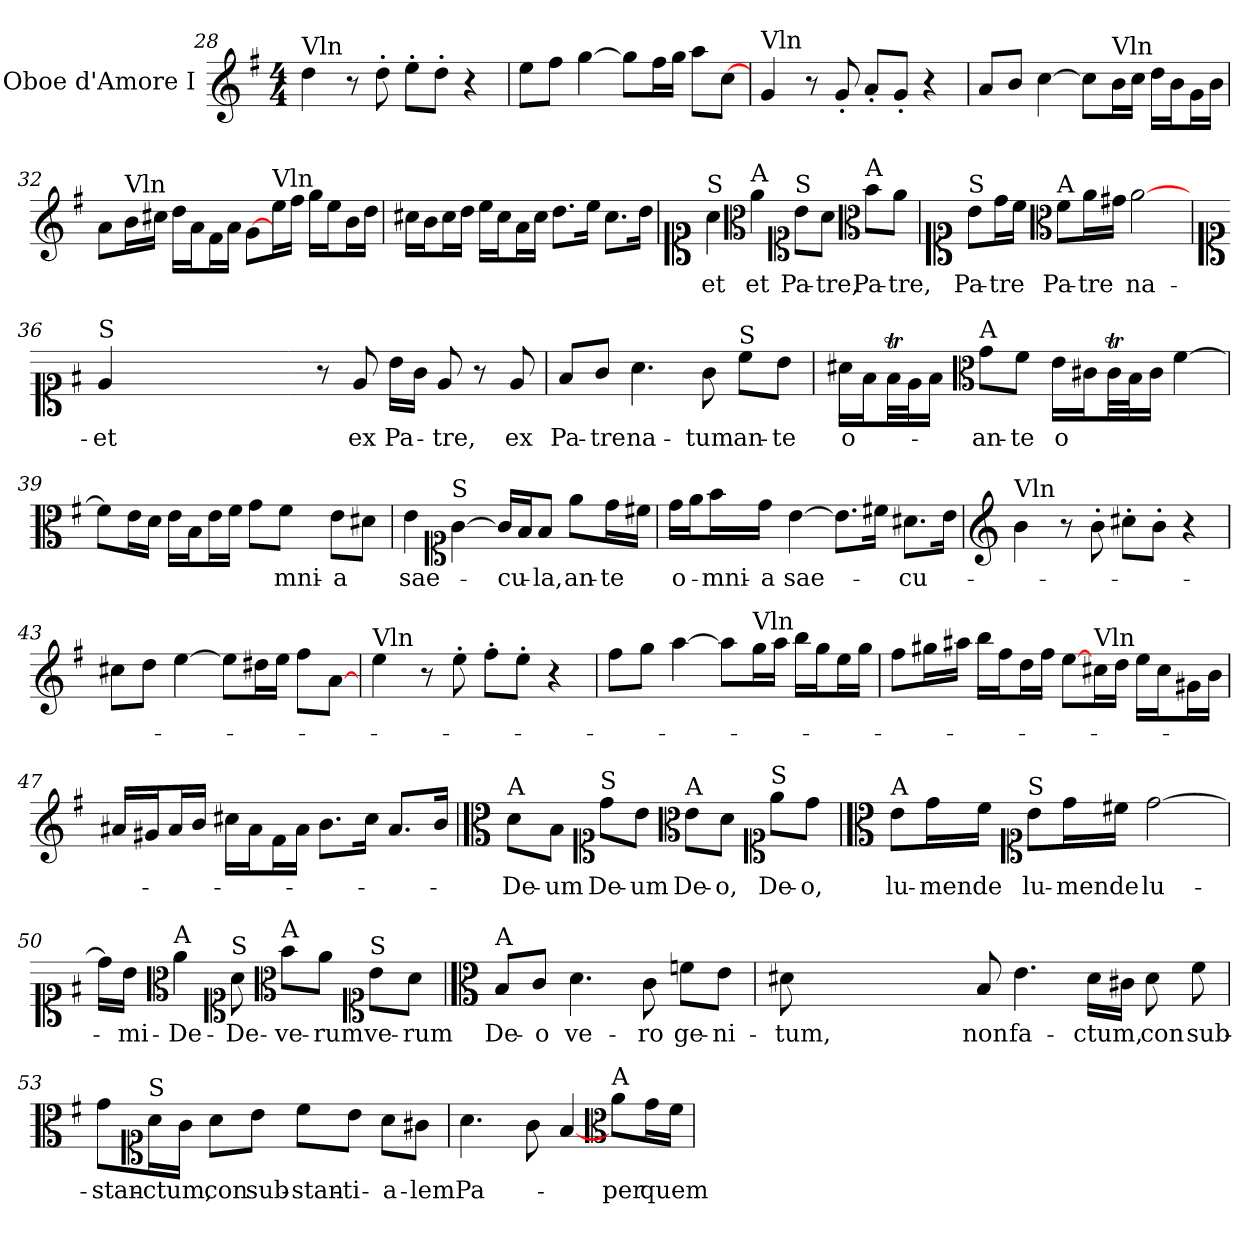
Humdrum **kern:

**kern	**text
*part1	*part1
*staff1	*staff1
*I"Oboe d'Amore I	*
*I'Ob. d'A. I	*
*clefG2	*
*k[f#]	*
*M4/4	*
=28	=28
!LO:TX:a:t=Vln	!
4dd	.
8r	.
8dd'	.
8ee'\L	.
8dd'\J	.
4r	.
=29	=29
8ee\L	.
8ff#\J	.
[4gg	.
8gg\L]	.
16ff#\L	.
16gg\JJ	.
8aa\L	.
[8cc\J	.
=30	=30
!LO:TX:a:t=Vln	!
4g	.
8r	.
8g'	.
8a'/L	.
8g'/J	.
4r	.
=31	=31
8a/L	.
8b/J	.
[4cc	.
8cc\L]	.
!LO:TX:a:t=Vln	!
16b\L	.
16cc\JJ	.
16dd\LL	.
16b\J	.
16g\L	.
16b\JJ	.
=32	=32
8a\L	.
!LO:TX:a:t=Vln	!
16b\L	.
16cc#X\JJ	.
16dd\LL	.
16a\J	.
16f#\L	.
16a\JJ	.
[8g\L	.
!LO:TX:a:t=Vln	!
16ee\L	.
16ff#\JJ	.
16gg\LL	.
16ee\J	.
16b\L	.
16dd\JJ	.
=33	=33
16cc#X\LL	.
16b\J	.
16cc#\L	.
16dd\JJ	.
16ee\LL	.
16cc#\J	.
16a\L	.
16cc#\JJ	.
8.dd\L	.
16ee\Jk	.
8.cc#\L	.
16dd\Jk	.
=34	=34
*clefC1	*
!LO:TX:a:t=S	!
4a	et
*clefC3	*
!LO:TX:a:t=A	!
4a	et
*clefC1	*
!LO:TX:a:t=S	!
8b\L	Pa-
8a\J	-tre,
*clefC3	*
!LO:TX:a:t=A	!
8b\L	Pa-
8a\J	-tre,
=35	=35
*clefC1	*
!LO:TX:a:t=S	!
8b\L	Pa-
16dd\L	-tre
16cc\JJ	.
*clefC3	*
!LO:TX:a:t=A	!
8f#\L	Pa-
16a\L	-tre
16g#X\JJ	.
[2a	na-
=36	=36
*clefC1	*
*^	*
!LO:TX:a:t=S	!	!
4e	1ryy	et
1ryy	.	.
.	1ryy	.
8r	.	.
8e	.	ex
16b\LL	.	Pa-
16g\JJ	.	.
8e	.	-tre,
8r	.	.
8e	.	ex
*v	*v	*
=37	=37
8f#/L	Pa-
8g/J	-tre
4.a	na-
8g	-tum
!LO:TX:a:t=S	!
8cc\L	an-
8b\J	-te
=38	=38
16a#X\LL	o-
16f#\J	.
32f#t\LL	.
32e\J	.
16f#\JJ	.
*clefC3	*
!LO:TX:a:t=A	!
8g\L	an-
8f#\J	-te
16e\LL	o
16c#X\J	.
32c#t\LL	.
32B\J	.
16c#\JJ	.
[4f#	.
=39	=39
8f#\L]	.
16e\L	.
16d\JJ	.
16e\LL	.
16B\J	.
16e\L	.
16f#\JJ	.
8g\L	.
8f#\J	mni-
8e\L	-a
8d#X\J	.
=40	=40
4e	sae-
*clefC1	*
!LO:TX:a:t=S	!
[4g	.
16g/LL]	.
16f#/J	-cu-
8f#/J	-la,
8ee\L	an-
16dd\L	-te
16cc#X\JJ	.
=41	=41
16dd\LL	o-
16ee\J	.
16ff#\L	-mni-
16dd\JJ	-a
[4b	sae-
8.b\L]	.
16cc#X\Jk	.
8.a#X\L	-cu-
16b\Jk	.
=42	=42
*clefG2	*
!LO:TX:a:t=Vln	!
4b	.
8r	.
8b'	.
8cc#X'\L	.
8b'\J	.
4r	.
=43	=43
8cc#X\L	.
8dd\J	.
[4ee	.
8ee\L]	.
16dd#X\L	.
16ee\JJ	.
8ff#\L	.
[8a\J	.
=44	=44
!LO:TX:a:t=Vln	!
4ee	.
8r	.
8ee'	.
8ff#'\L	.
8ee'\J	.
4r	.
=45	=45
8ff#\L	.
8gg\J	.
[4aa	.
8aa\L]	.
!LO:TX:a:t=Vln	!
16gg\L	.
16aa\JJ	.
16bb\LL	.
16gg\J	.
16ee\L	.
16gg\JJ	.
=46	=46
8ff#\L	.
16gg#X\L	.
16aa#X\JJ	.
16bb\LL	.
16ff#\J	.
16dd\L	.
16ff#\JJ	.
[8ee\L	.
!LO:TX:a:t=Vln	!
16cc#\L	.
16dd\JJ	.
16ee\LL	.
16cc#\J	.
16g#X\L	.
16b\JJ	.
=47	=47
16a#X/LL	.
16g#X/J	.
16a#/L	.
16b/JJ	.
16cc#X\LL	.
16a#\J	.
16f#\L	.
16a#\JJ	.
8.b\L	.
16cc#\Jk	.
8.a#/L	.
16b/Jk	.
=48	=48
*clefC3	*
!LO:TX:a:t=A	!
8d\L	De-
8B\J	-um
*clefC1	*
!LO:TX:a:t=S	!
8dd\L	De-
8b\J	-um
*clefC3	*
!LO:TX:a:t=A	!
8e\L	De-
8d\J	-o,
*clefC1	*
!LO:TX:a:t=S	!
8ee\L	De-
8dd\J	-o,
=49	=49
*clefC3	*
!LO:TX:a:t=A	!
8e\L	lu-
16g\L	-men
16f#\JJ	de
*clefC1	*
!LO:TX:a:t=S	!
8b\L	lu-
16dd\L	-men
16cc#X\JJ	de
[2dd	lu-
=50	=50
16dd\LL]	.
16b\JJ	-mi-
*clefC3	*
!LO:TX:a:t=A	!
4a	De-
*clefC1	*
!LO:TX:a:t=S	!
8a	De-
*clefC3	*
!LO:TX:a:t=A	!
8b\L	ve-
8a\J	-rum
*clefC1	*
!LO:TX:a:t=S	!
8b\L	ve-
8a\J	-rum
=51	=51
*clefC3	*
!LO:TX:a:t=A	!
8B/L	De-
8c/J	-o
4.d	ve-
8c	-ro
8fn\L	ge-
8e\J	-ni-
=52	=52
*^	*
8d#X	1ryy	-tum,
1ryy	.	.
.	1ryy	.
8B	.	non
4.e	.	fa-
16d#\LL	.	-ctum,
16c#X\JJ	.	.
8d#	.	con
8f#	.	sub-
*v	*v	*
=53	=53
8g\L	-stan-
*clefC1	*
!LO:TX:a:t=S	!
16a\L	-ctum,
16g\JJ	.
8a\L	con
8b\J	sub-
8cc\L	-stan-
8b\J	-ti-
8a\L	-a-
8g#X\J	-lem
=54	=54
4.a	Pa-
8g	.
[4f#	.
*clefC3	*
!LO:TX:a:t=A	!
8a\L	per
16g\L	quem
16f#\JJ	.
=	=
*-	*-
